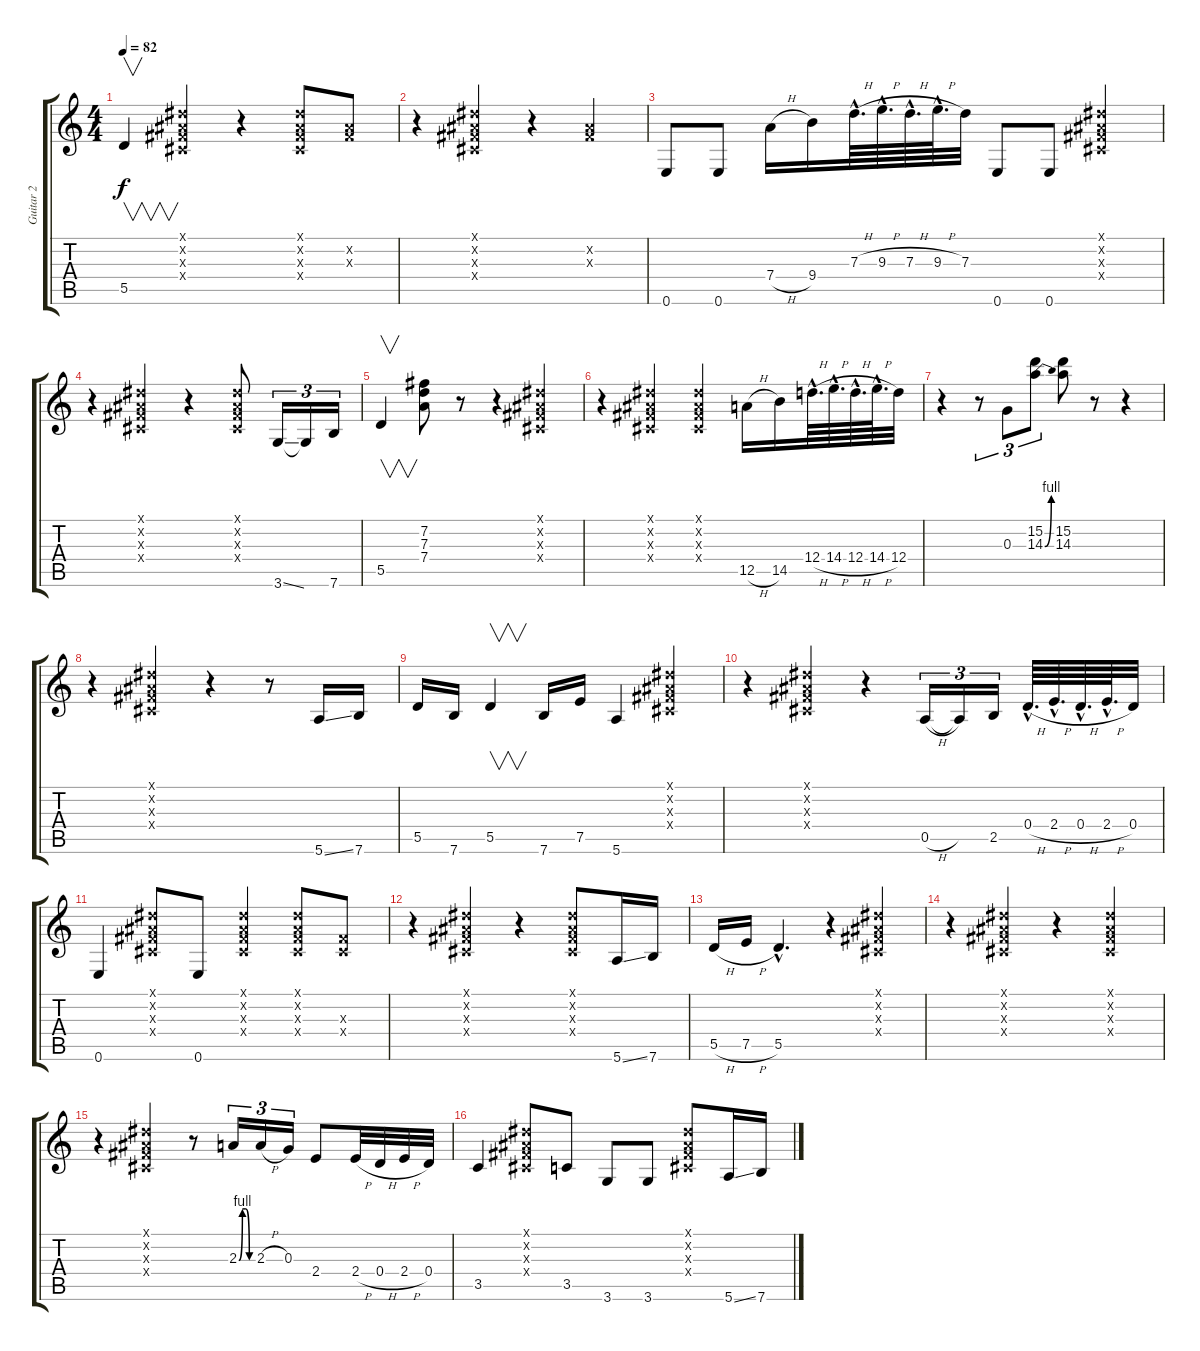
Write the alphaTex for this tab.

\track ("Guitar 2" "Guitar 2") {instrument electricguitarclean}
\staff {score tabs}
\tuning (E4 B3 G3 D3 A2 E2) {hide}
\ts (4 4)
\tempo 82
\clef g2
\ks c
5.5.4{v dy f} (-1.1{x} -1.2{x} -1.3{x} -1.4{x}).4 r.4 (-1.1{x} -1.2{x} -1.3{x} -1.4{x}).8 (-1.2{x} -1.3{x}).8 |
r.4 (-1.1{x} -1.2{x} -1.3{x} -1.4{x}).4 r.4 (-1.2{x} -1.3{x}).4 |
0.6.8 0.6.8 7.4{h}.16 9.4.16 7.3{h hac}.64{d} 9.3{h hac}.64{d} 7.3{h hac}.64{d} 9.3{h hac}.64{d} 7.3.32 0.6.8 0.6.8 (-1.1{x} -1.2{x} -1.3{x} -1.4{x}).4 |
r.4 (-1.1{x} -1.2{x} -1.3{x} -1.4{x}).4 r.4 (-1.1{x} -1.2{x} -1.3{x} -1.4{x}).8 3.6{ss}.16{tu (3 2)} 3.6{t}.16{tu (3 2)} 7.6.16{tu (3 2)} |
5.5.4{v} (7.2 7.3 7.4).8 r.8 r.4 (-1.1{x} -1.2{x} -1.3{x} -1.4{x}).4 |
r.4 (-1.1{x} -1.2{x} -1.3{x} -1.4{x}).4 (-1.1{x} -1.2{x} -1.3{x} -1.4{x}).4 12.5{h}.16 14.5.16 12.4{h hac}.64{d} 14.4{h hac}.64{d} 12.4{h hac}.64{d} 14.4{h hac}.64{d} 12.4.32 |
r.4 r.8{tu (3 2)} 0.3.8{tu (3 2)} (15.2 14.3{be (bend 0 0 60 4)}).8{tu (3 2)} (15.2 14.3).8 r.8 r.4 |
r.4 (-1.1{x} -1.2{x} -1.3{x} -1.4{x}).4 r.4 r.8 5.6{ss}.16 7.6.16 |
5.5.16 7.6.16 5.5.4{v} 7.6.16 7.5.16 5.6.4 (-1.1{x} -1.2{x} -1.3{x} -1.4{x}).4 |
r.4 (-1.1{x} -1.2{x} -1.3{x} -1.4{x}).4 r.4 0.5{h}.16{tu (3 2)} 0.5{t}.16{tu (3 2)} 2.5.16{tu (3 2)} 0.4{h hac}.64{d} 2.4{h hac}.64{d} 0.4{h hac}.64{d} 2.4{h hac}.64{d} 0.4.32 |
0.6.4 (-1.1{x} -1.2{x} -1.3{x} -1.4{x}).8 0.6.8 (-1.1{x} -1.2{x} -1.3{x} -1.4{x}).4 (-1.1{x} -1.2{x} -1.3{x} -1.4{x}).8 (-1.3{x} -1.4{x}).8 |
r.4 (-1.1{x} -1.2{x} -1.3{x} -1.4{x}).4 r.4 (-1.1{x} -1.2{x} -1.3{x} -1.4{x}).8 5.6{ss}.16 7.6.16 |
5.5{h}.16 7.5{h}.16 5.5{hac}.4{d} r.4 (-1.1{x} -1.2{x} -1.3{x} -1.4{x}).4 |
r.4 (-1.1{x} -1.2{x} -1.3{x} -1.4{x}).4 r.4 (-1.1{x} -1.2{x} -1.3{x} -1.4{x}).4 |
r.4 (-1.1{x} -1.2{x} -1.3{x} -1.4{x}).4 r.8 2.3{be (custom 0 0 15 4 30 4 45 0 60 0)}.16{tu (3 2)} 2.3{h}.16{tu (3 2)} 0.3.16{tu (3 2)} 2.4.8 2.4{h}.32 0.4{h}.32 2.4{h}.32 0.4.32 |
3.5.4 (-1.1{x} -1.2{x} -1.3{x} -1.4{x}).8 3.5.8 3.6.8 3.6.8 (-1.1{x} -1.2{x} -1.3{x} -1.4{x}).8 5.6{ss}.16 7.6.16
